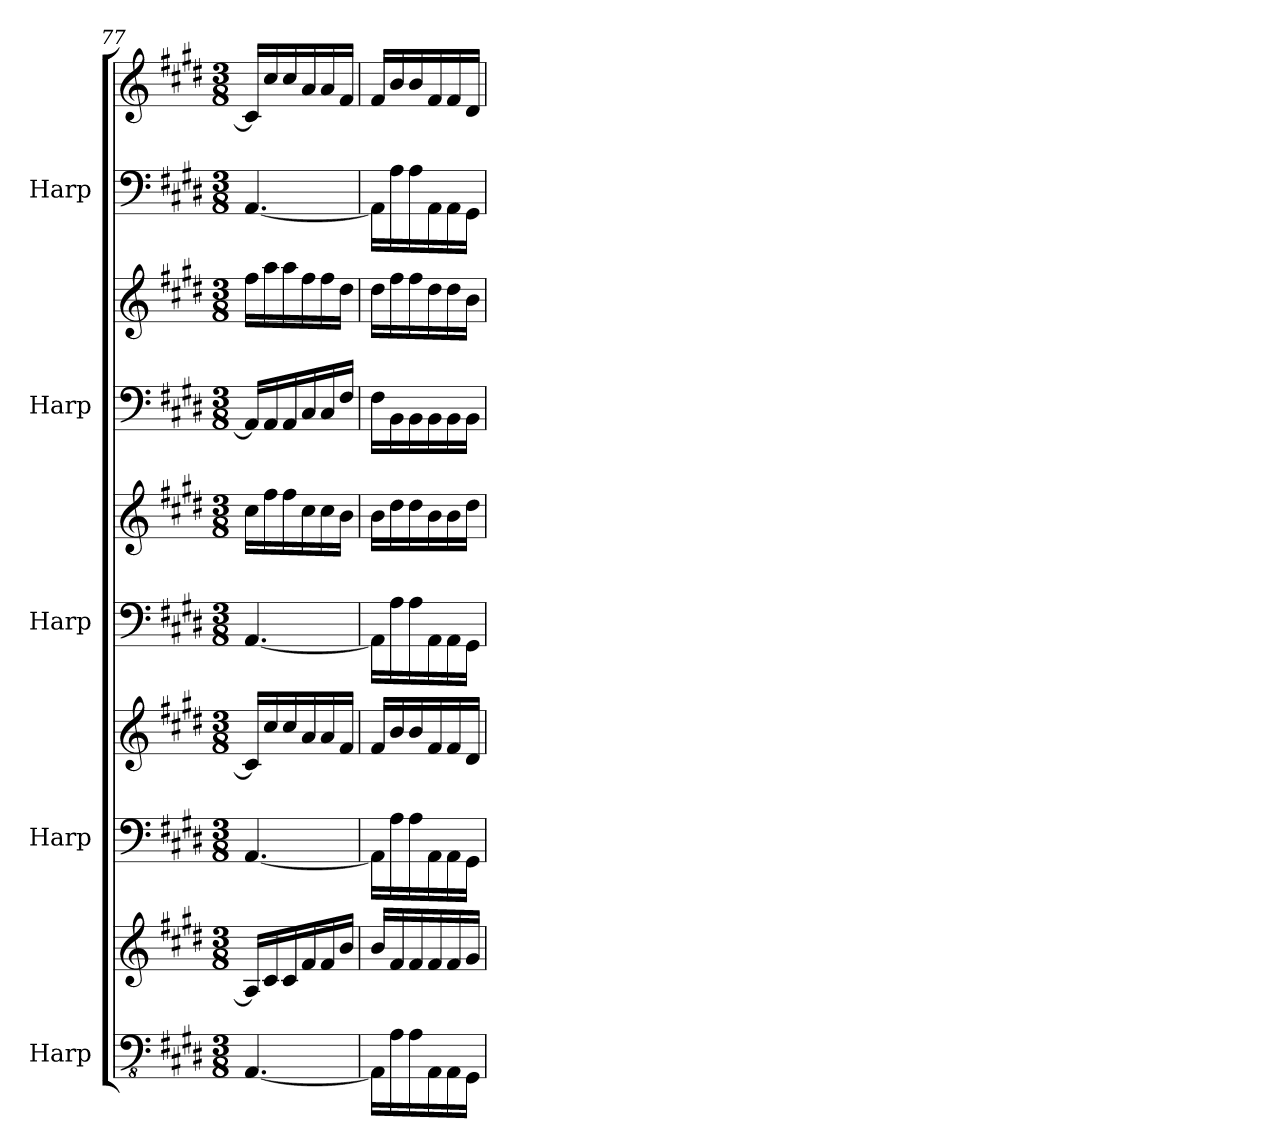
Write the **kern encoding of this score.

**kern	**kern	**kern	**kern	**kern	**kern	**kern	**kern	**kern	**kern
*part5	*part5	*part4	*part4	*part3	*part3	*part2	*part2	*part1	*part1
*staff10	*staff9	*staff8	*staff7	*staff6	*staff5	*staff4	*staff3	*staff2	*staff1
*I"Harp	*	*I"Harp	*	*I"Harp	*	*I"Harp	*	*I"Harp	*
*I'Hp	*	*I'Hp	*	*I'Hp	*	*I'Hp	*	*I'Hp	*
*clefFv4	*clefG2	*clefF4	*clefG2	*clefF4	*clefG2	*clefF4	*clefG2	*clefF4	*clefG2
*k[f#c#g#d#]	*k[f#c#g#d#]	*k[f#c#g#d#]	*k[f#c#g#d#]	*k[f#c#g#d#]	*k[f#c#g#d#]	*k[f#c#g#d#]	*k[f#c#g#d#]	*k[f#c#g#d#]	*k[f#c#g#d#]
*M3/8	*M3/8	*M3/8	*M3/8	*M3/8	*M3/8	*M3/8	*M3/8	*M3/8	*M3/8
=77	=77	=77	=77	=77	=77	=77	=77	=77	=77
[4.AAA/	16A/LL]	[4.AA/	16c#/LL]	[4.AA/	16cc#\LL	16AA/LL]	16ff#\LL	[4.AA/	16c#/LL]
.	16c#/	.	16cc#/	.	16ff#\	16AA/	16aa\	.	16cc#/
.	16c#/	.	16cc#/	.	16ff#\	16AA/	16aa\	.	16cc#/
.	16f#/	.	16a/	.	16cc#\	16C#/	16ff#\	.	16a/
.	16f#/	.	16a/	.	16cc#\	16C#/	16ff#\	.	16a/
.	16b/JJ	.	16f#/JJ	.	16b\JJ	16F#/JJ	16dd#\JJ	.	16f#/JJ
=78	=78	=78	=78	=78	=78	=78	=78	=78	=78
16AAA\LL]	16b/LL	16AA\LL]	16f#/LL	16AA\LL]	16b\LL	16F#\LL	16dd#\LL	16AA\LL]	16f#/LL
16AA\	16f#/	16A\	16b/	16A\	16dd#\	16BB\	16ff#\	16A\	16b/
16AA\	16f#/	16A\	16b/	16A\	16dd#\	16BB\	16ff#\	16A\	16b/
16AAA\	16f#/	16AA\	16f#/	16AA\	16b\	16BB\	16dd#\	16AA\	16f#/
16AAA\	16f#/	16AA\	16f#/	16AA\	16b\	16BB\	16dd#\	16AA\	16f#/
16GGG#\JJ	16g#/JJ	16GG#\JJ	16d#/JJ	16GG#\JJ	16dd#\JJ	16BB\JJ	16b\JJ	16GG#\JJ	16d#/JJ
=	=	=	=	=	=	=	=	=	=
*-	*-	*-	*-	*-	*-	*-	*-	*-	*-
